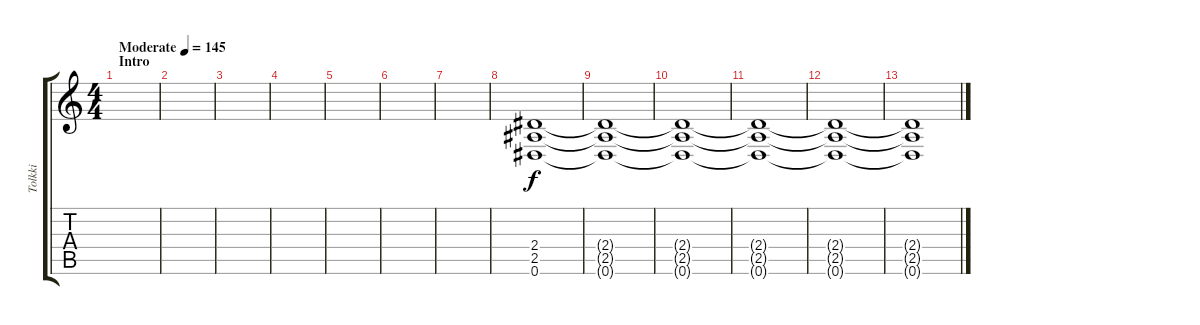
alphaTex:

\track ("Tolkki" "Tolkki") {instrument overdrivenguitar}
\staff {score tabs}
\tuning (Eb4 Bb3 Gb3 Db3 Ab2 Eb2) {hide}
\ts (4 4)
\section ("" "Intro")
\tempo (145 "Moderate")
\clef g2
\ks c
|
|
|
|
|
|
|
(2.4 2.5 0.6).1 |
(2.4{t} 2.5{t} 0.6{t}).1 |
(2.4{t} 2.5{t} 0.6{t}).1{volume 0} |
(2.4{t} 2.5{t} 0.6{t}).1 |
(2.4{t} 2.5{t} 0.6{t}).1 |
(2.4{t} 2.5{t} 0.6{t}).1
